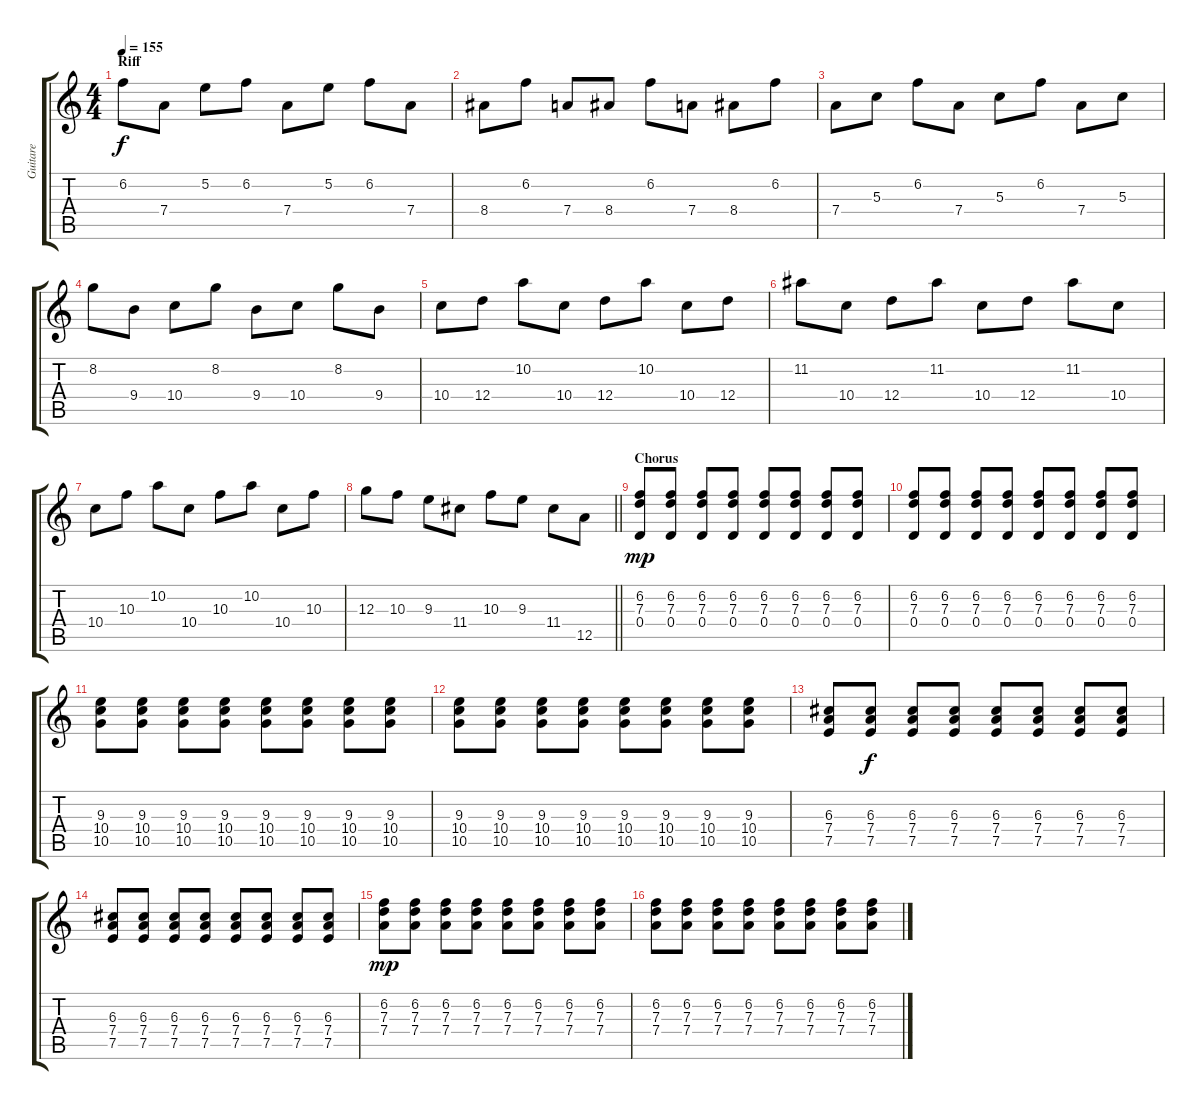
\track ("Guitare" "Guitare") {instrument distortionguitar}
\staff {score tabs}
\tuning (E4 B3 G3 D3 A2 D2) {hide}
\ts (4 4)
\section ("" "Riff")
\tempo 155
\clef g2
\ks c
6.2.8{dy f volume 13} 7.4.8 5.2.8 6.2.8 7.4.8 5.2.8 6.2.8 7.4.8 |
8.4.8 6.2.8 7.4.8 8.4.8 6.2.8 7.4.8 8.4.8 6.2.8 |
7.4.8 5.3.8 6.2.8 7.4.8 5.3.8 6.2.8 7.4.8 5.3.8 |
8.2.8 9.4.8 10.4.8 8.2.8 9.4.8 10.4.8 8.2.8 9.4.8 |
10.4.8 12.4.8 10.2.8 10.4.8 12.4.8 10.2.8 10.4.8 12.4.8 |
11.2.8 10.4.8 12.4.8 11.2.8 10.4.8 12.4.8 11.2.8 10.4.8 |
10.4.8 10.3.8 10.2.8 10.4.8 10.3.8 10.2.8 10.4.8 10.3.8 |
\barLineRight lightlight
12.3.8 10.3.8 9.3.8 11.4.8 10.3.8 9.3.8 11.4.8 12.5.8 |
\section ("" "Chorus")
(6.2 7.3 0.4).8{dy mp} (6.2 7.3 0.4).8 (6.2 7.3 0.4).8 (6.2 7.3 0.4).8 (6.2 7.3 0.4).8 (6.2 7.3 0.4).8 (6.2 7.3 0.4).8 (6.2 7.3 0.4).8 |
(6.2 7.3 0.4).8 (6.2 7.3 0.4).8 (6.2 7.3 0.4).8 (6.2 7.3 0.4).8 (6.2 7.3 0.4).8 (6.2 7.3 0.4).8 (6.2 7.3 0.4).8 (6.2 7.3 0.4).8 |
(9.3 10.4 10.5).8 (9.3 10.4 10.5).8 (9.3 10.4 10.5).8 (9.3 10.4 10.5).8 (9.3 10.4 10.5).8 (9.3 10.4 10.5).8 (9.3 10.4 10.5).8 (9.3 10.4 10.5).8 |
(9.3 10.4 10.5).8 (9.3 10.4 10.5).8 (9.3 10.4 10.5).8 (9.3 10.4 10.5).8 (9.3 10.4 10.5).8 (9.3 10.4 10.5).8 (9.3 10.4 10.5).8 (9.3 10.4 10.5).8 |
(6.3 7.4 7.5).8 (6.3 7.4 7.5).8{dy f} (6.3 7.4 7.5).8 (6.3 7.4 7.5).8 (6.3 7.4 7.5).8 (6.3 7.4 7.5).8 (6.3 7.4 7.5).8 (6.3 7.4 7.5).8 |
(6.3 7.4 7.5).8 (6.3 7.4 7.5).8 (6.3 7.4 7.5).8 (6.3 7.4 7.5).8 (6.3 7.4 7.5).8 (6.3 7.4 7.5).8 (6.3 7.4 7.5).8 (6.3 7.4 7.5).8 |
(6.2 7.3 7.4).8{dy mp} (6.2 7.3 7.4).8 (6.2 7.3 7.4).8 (6.2 7.3 7.4).8 (6.2 7.3 7.4).8 (6.2 7.3 7.4).8 (6.2 7.3 7.4).8 (6.2 7.3 7.4).8 |
(6.2 7.3 7.4).8 (6.2 7.3 7.4).8 (6.2 7.3 7.4).8 (6.2 7.3 7.4).8 (6.2 7.3 7.4).8 (6.2 7.3 7.4).8 (6.2 7.3 7.4).8 (6.2 7.3 7.4).8
